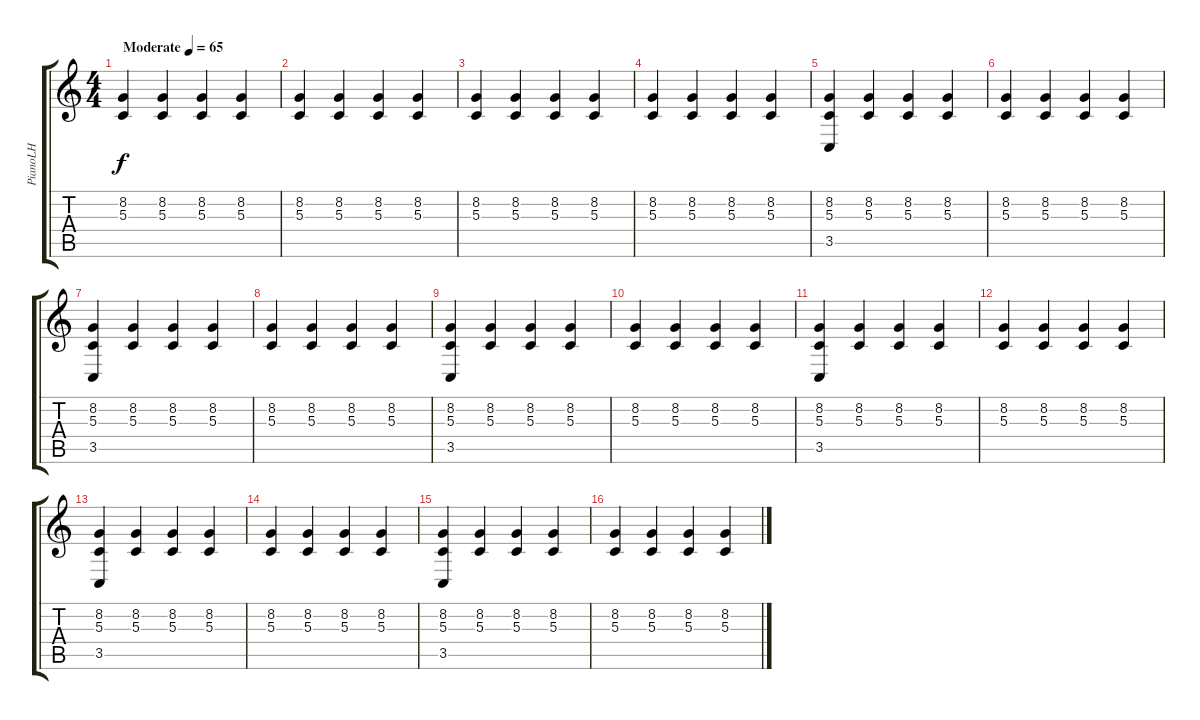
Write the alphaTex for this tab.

\track ("PianoLH" "PianoLH") {instrument acousticgrandpiano}
\staff {score tabs}
\tuning (E4 B3 G3 D3 A2 E2) {hide}
\ts (4 4)
\tempo (65 "Moderate")
\clef g2
\ks c
(8.2 5.3).4{dy f instrument acousticgrandpiano} (8.2 5.3).4 (8.2 5.3).4 (8.2 5.3).4 |
(8.2 5.3).4 (8.2 5.3).4 (8.2 5.3).4 (8.2 5.3).4 |
(8.2 5.3).4 (8.2 5.3).4 (8.2 5.3).4 (8.2 5.3).4 |
(8.2 5.3).4 (8.2 5.3).4 (8.2 5.3).4 (8.2 5.3).4 |
(8.2 5.3 3.5).4 (8.2 5.3).4 (8.2 5.3).4 (8.2 5.3).4 |
(8.2 5.3).4 (8.2 5.3).4 (8.2 5.3).4 (8.2 5.3).4 |
(8.2 5.3 3.5).4 (8.2 5.3).4 (8.2 5.3).4 (8.2 5.3).4 |
(8.2 5.3).4 (8.2 5.3).4 (8.2 5.3).4 (8.2 5.3).4 |
(8.2 5.3 3.5).4 (8.2 5.3).4 (8.2 5.3).4 (8.2 5.3).4 |
(8.2 5.3).4 (8.2 5.3).4 (8.2 5.3).4 (8.2 5.3).4 |
(8.2 5.3 3.5).4 (8.2 5.3).4 (8.2 5.3).4 (8.2 5.3).4 |
(8.2 5.3).4 (8.2 5.3).4 (8.2 5.3).4 (8.2 5.3).4 |
(8.2 5.3 3.5).4 (8.2 5.3).4 (8.2 5.3).4 (8.2 5.3).4 |
(8.2 5.3).4 (8.2 5.3).4 (8.2 5.3).4 (8.2 5.3).4 |
(8.2 5.3 3.5).4 (8.2 5.3).4 (8.2 5.3).4 (8.2 5.3).4 |
(8.2 5.3).4 (8.2 5.3).4 (8.2 5.3).4 (8.2 5.3).4
